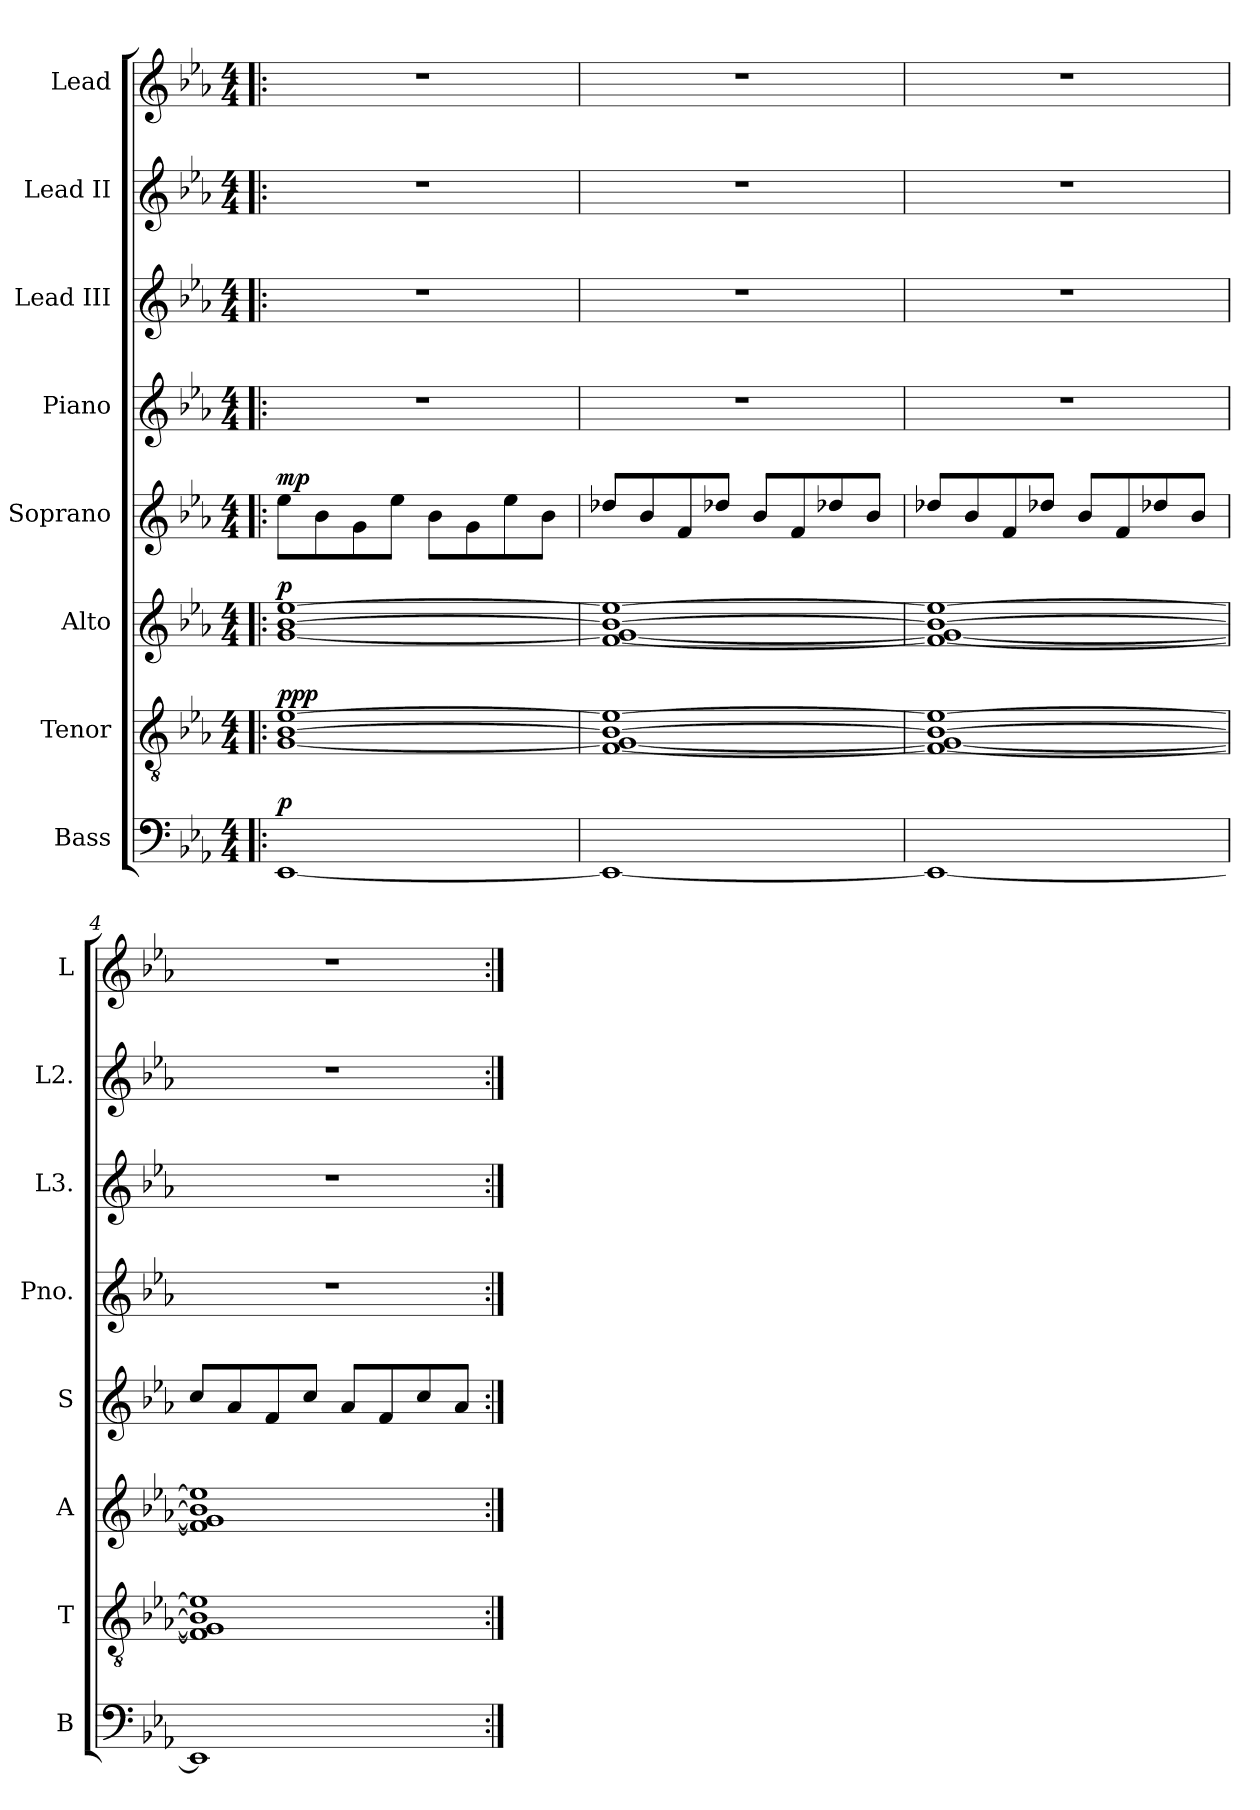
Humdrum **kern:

**kern	**dynam	**kern	**dynam	**kern	**dynam	**kern	**dynam	**kern	**kern	**kern	**kern
*part8	*part8	*part7	*part7	*part6	*part6	*part5	*part5	*part4	*part3	*part2	*part1
*staff8	*staff8	*staff7	*staff7	*staff6	*staff6	*staff5	*staff5	*staff4	*staff3	*staff2	*staff1
*I"Bass	*	*I"Tenor	*	*I"Alto	*	*I"Soprano	*	*I"Piano	*I"Lead III	*I"Lead II	*I"Lead
*I'B	*	*I'T	*	*I'A	*	*I'S	*	*I'Pno.	*I'L3.	*I'L2.	*I'L
*clefF4	*	*clefGv2	*	*clefG2	*	*clefG2	*	*clefG2	*clefG2	*clefG2	*clefG2
*k[b-e-a-]	*	*k[b-e-a-]	*	*k[b-e-a-]	*	*k[b-e-a-]	*	*k[b-e-a-]	*k[b-e-a-]	*k[b-e-a-]	*k[b-e-a-]
*M4/4	*	*M4/4	*	*M4/4	*	*M4/4	*	*M4/4	*M4/4	*M4/4	*M4/4
=1!|:	=1!|:	=1!|:	=1!|:	=1!|:	=1!|:	=1!|:	=1!|:	=1!|:	=1!|:	=1!|:	=1!|:
!	!LO:DY:a	!	!LO:DY:a	!	!	!	!	!	!	!	!
!	!	!	!LO:DY:n=1:a	!	!	!	!	!	!	!	!
!	!	!	!LO:DY:n=2:a	!	!LO:DY:a	!	!LO:DY:a	!	!	!	!
[1EE-	p	[1G [1B- [1e-	p p p	[1g [1b- [1ee-	p	8ee-\L	mp	1r	1r	1r	1r
.	.	.	.	.	.	8b-\	.	.	.	.	.
.	.	.	.	.	.	8g\	.	.	.	.	.
.	.	.	.	.	.	8ee-\J	.	.	.	.	.
.	.	.	.	.	.	8b-\L	.	.	.	.	.
.	.	.	.	.	.	8g\	.	.	.	.	.
.	.	.	.	.	.	8ee-\	.	.	.	.	.
.	.	.	.	.	.	8b-\J	.	.	.	.	.
=2	=2	=2	=2	=2	=2	=2	=2	=2	=2	=2	=2
1EE-_	.	[1F 1G_ 1B-_ 1e-_	.	[1f 1g_ 1b-_ 1ee-_	.	8dd-X/L	.	1r	1r	1r	1r
.	.	.	.	.	.	8b-/	.	.	.	.	.
.	.	.	.	.	.	8f/	.	.	.	.	.
.	.	.	.	.	.	8dd-X/J	.	.	.	.	.
.	.	.	.	.	.	8b-/L	.	.	.	.	.
.	.	.	.	.	.	8f/	.	.	.	.	.
.	.	.	.	.	.	8dd-X/	.	.	.	.	.
.	.	.	.	.	.	8b-/J	.	.	.	.	.
=3	=3	=3	=3	=3	=3	=3	=3	=3	=3	=3	=3
1EE-_	.	1F_ 1G_ 1B-_ 1e-_	.	1f_ 1g_ 1b-_ 1ee-_	.	8dd-X/L	.	1r	1r	1r	1r
.	.	.	.	.	.	8b-/	.	.	.	.	.
.	.	.	.	.	.	8f/	.	.	.	.	.
.	.	.	.	.	.	8dd-X/J	.	.	.	.	.
.	.	.	.	.	.	8b-/L	.	.	.	.	.
.	.	.	.	.	.	8f/	.	.	.	.	.
.	.	.	.	.	.	8dd-X/	.	.	.	.	.
.	.	.	.	.	.	8b-/J	.	.	.	.	.
=4	=4	=4	=4	=4	=4	=4	=4	=4	=4	=4	=4
1EE-]	.	1F] 1G] 1B-] 1e-]	.	1f] 1g] 1b-] 1ee-]	.	8cc/L	.	1r	1r	1r	1r
.	.	.	.	.	.	8a-/	.	.	.	.	.
.	.	.	.	.	.	8f/	.	.	.	.	.
.	.	.	.	.	.	8cc/J	.	.	.	.	.
.	.	.	.	.	.	8a-/L	.	.	.	.	.
.	.	.	.	.	.	8f/	.	.	.	.	.
.	.	.	.	.	.	8cc/	.	.	.	.	.
.	.	.	.	.	.	8a-/J	.	.	.	.	.
=:|!	=:|!	=:|!	=:|!	=:|!	=:|!	=:|!	=:|!	=:|!	=:|!	=:|!	=:|!
*-	*-	*-	*-	*-	*-	*-	*-	*-	*-	*-	*-
